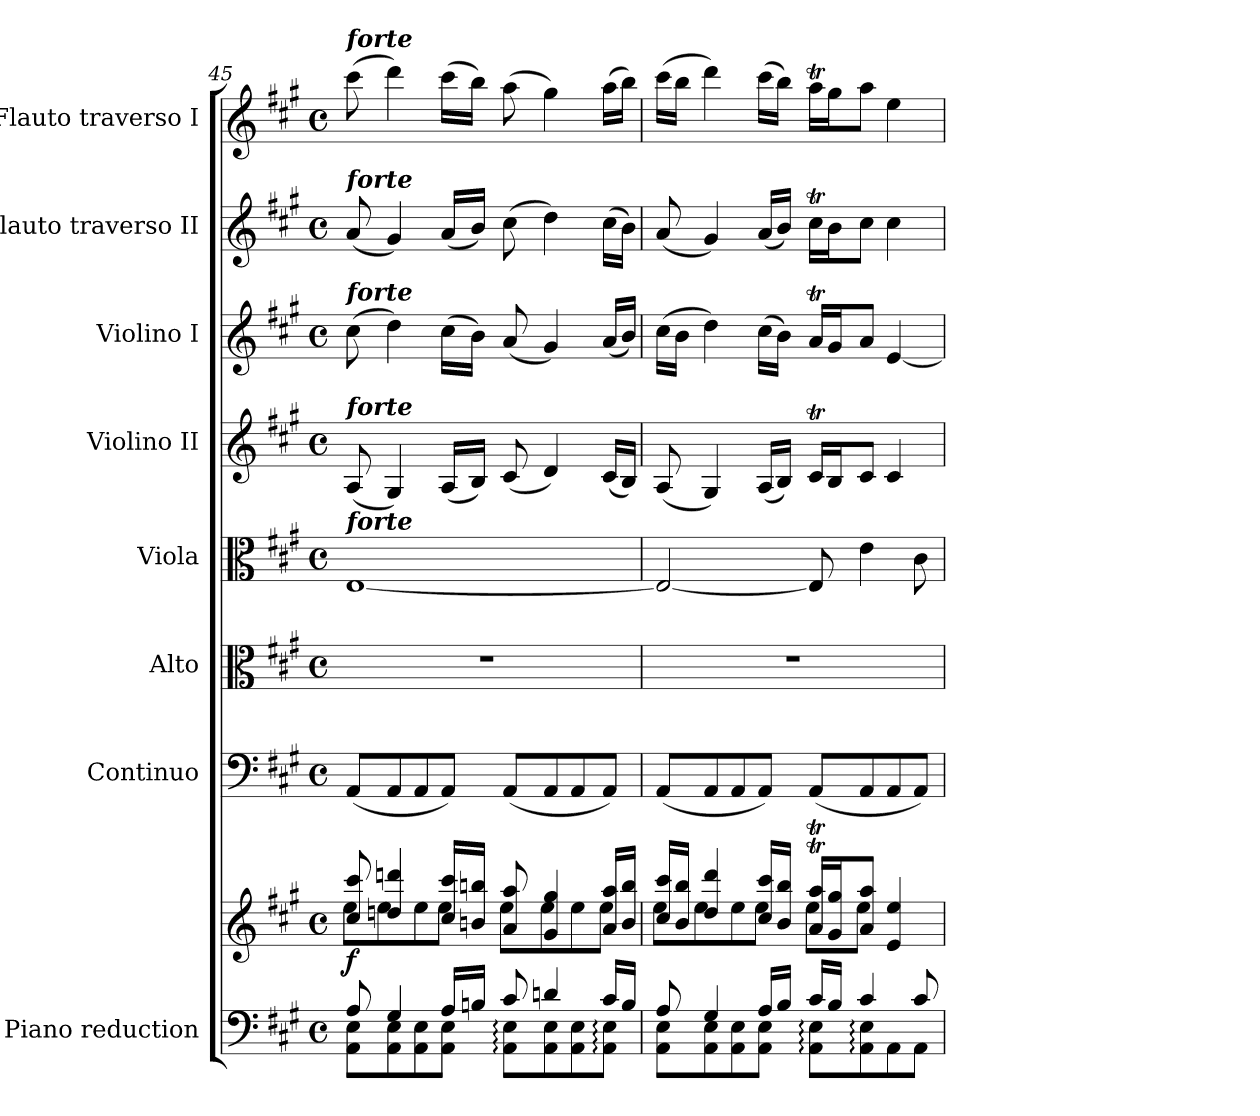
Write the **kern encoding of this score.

**kern	**kern	**dynam	**kern	**kern	**kern	**kern	**kern	**kern	**kern
*part8	*part8	*part8	*part7	*part6	*part5	*part4	*part3	*part2	*part1
*staff9	*staff8	*staff8/9	*staff7	*staff6	*staff5	*staff4	*staff3	*staff2	*staff1
*I"Piano reduction	*	*	*I"Continuo	*I"Alto	*I"Viola	*I"Violino II	*I"Violino I	*I"Flauto traverso II	*I"Flauto traverso I
*I'Pno	*	*	*	*	*I'Vla	*	*I'Vln	*I'Fl	*I'Fl
!!LO:PB:g=z
*clefF4	*clefG2	*	*clefF4	*clefC3	*clefC3	*clefG2	*clefG2	*clefG2	*clefG2
*k[f#c#g#]	*k[f#c#g#]	*	*k[f#c#g#]	*k[f#c#g#]	*k[f#c#g#]	*k[f#c#g#]	*k[f#c#g#]	*k[f#c#g#]	*k[f#c#g#]
*A:	*A:	*	*A:	*A:	*A:	*A:	*A:	*A:	*A:
*M4/4	*M4/4	*	*M4/4	*M4/4	*M4/4	*M4/4	*M4/4	*M4/4	*M4/4
*met(c)	*met(c)	*	*met(c)	*met(c)	*met(c)	*met(c)	*met(c)	*met(c)	*met(c)
=45	=45	=45	=45	=45	=45	=45	=45	=45	=45
*^	*^	*	*	*	*	*	*	*	*
!	!	!	!	!	!	!	!	!	!	!	!LO:TX:a:Bi:t=forte
!	!	!	!	!	!	!	!	!	!	!LO:TX:a:Bi:t=forte	!
!	!	!	!	!	!	!	!	!	!LO:TX:a:Bi:t=forte	!	!
!	!	!	!	!	!	!	!	!LO:TX:a:Bi:t=forte	!	!	!
!	!	!	!	!	!	!	!LO:TX:a:Bi:t=forte	!	!	!	!
!	!	!	!	!LO:DY:b	!	!	!	!	!	!	!
8A/	8AA\ 8E\L	8cc#/ 8ccc#/	8ee\L	f	(<8AA/L	1r	[1E	(<8A/	(>8cc#\	(<8a/	(>8ccc#\
4G#/	8AA\ 8E\	4ddn/ 4dddn/	8ee\	.	8AA/	.	.	4G#/)	4dd\)	4g#/)	4ddd\)
.	8AA\ 8E\	.	8ee\	.	8AA/	.	.	.	.	.	.
16A/LL	8AA\ 8E\J	16cc#/ 16ccc#/LL	8ee\J	.	8AA/J)	.	.	(<16A/LL	(>16cc#\LL	(<16a/LL	(>16ccc#\LL
16Bn/JJ	.	16bn/ 16bbn/JJ	.	.	.	.	.	16B/JJ)	16b\JJ)	16b/JJ)	16bb\JJ)
8c#/	8AA\: 8E\:L	8a/ 8aa/	8ee\L	.	(<8AA/L	.	.	(<8c#/	(<8a/	(>8cc#\	(>8aa\
4dn:/	8AA\ 8E\	4g#/ 4gg#/	8ee\	.	8AA/	.	.	4d/)	4g#/)	4dd\)	4gg#\)
.	8AA\ 8E\	.	8ee\	.	8AA/	.	.	.	.	.	.
16c#/LL	8AA\: 8E\:J	16a/ 16aa/LL	8ee\J	.	8AA/J)	.	.	(<16c#/LL	(<16a/LL	(>16cc#\LL	(>16aa\LL
16B/JJ	.	16b/ 16bb/JJ	.	.	.	.	.	16B/JJ)	16b/JJ)	16b\JJ)	16bb\JJ)
=46	=46	=46	=46	=46	=46	=46	=46	=46	=46	=46	=46
8A/	8AA\ 8E\L	16cc#/ 16ccc#/LL	8ee\L	.	(<8AA/L	1r	2E/_	(<8A/	(>16cc#\LL	(<8a/	(>16ccc#\LL
.	.	16b/ 16bb/JJ	.	.	.	.	.	.	16b\JJ	.	16bb\JJ
4G#/	8AA\ 8E\	4dd/ 4ddd/	8ee\	.	8AA/	.	.	4G#/)	4dd\)	4g#/)	4ddd\)
.	8AA\ 8E\	.	8ee\	.	8AA/	.	.	.	.	.	.
16A/LL	8AA\ 8E\J	16cc#/ 16ccc#/LL	8ee\J	.	8AA/J)	.	.	(<16A/LL	(>16cc#\LL	(<16a/LL	(>16ccc#\LL
16B/JJ	.	16b/ 16bb/JJ	.	.	.	.	.	16B/JJ)	16b\JJ)	16b/JJ)	16bb\JJ)
16c#/LL	8AA\: 8E\:L	16a/T 16aa/TLL	8ee\L	.	(<8AA/L	.	8E/]	16c#t/LL	16aT/LL	16cc#t\LL	16aaT\LL
16B/JJ	.	16g#/ 16gg#/J	.	.	.	.	.	16B/J	16g#/J	16b\J	16gg#\J
4c#/	8AA\: 8E\:	8a/ 8aa/J	8ee\J	.	8AA/	.	4e\	8c#/J	8a/J	8cc#\J	8aa\J
.	8AA\	4e/ 4ee/	4ryy	.	8AA/	.	.	4c#/	[4e/	4cc#\	4ee\
8c#:/	8AA\J	.	.	.	8AA/J)	.	8c#\	.	.	.	.
*v	*v	*	*	*	*	*	*	*	*	*	*
*	*v	*v	*	*	*	*	*	*	*	*
=	=	=	=	=	=	=	=	=	=
*-	*-	*-	*-	*-	*-	*-	*-	*-	*-
